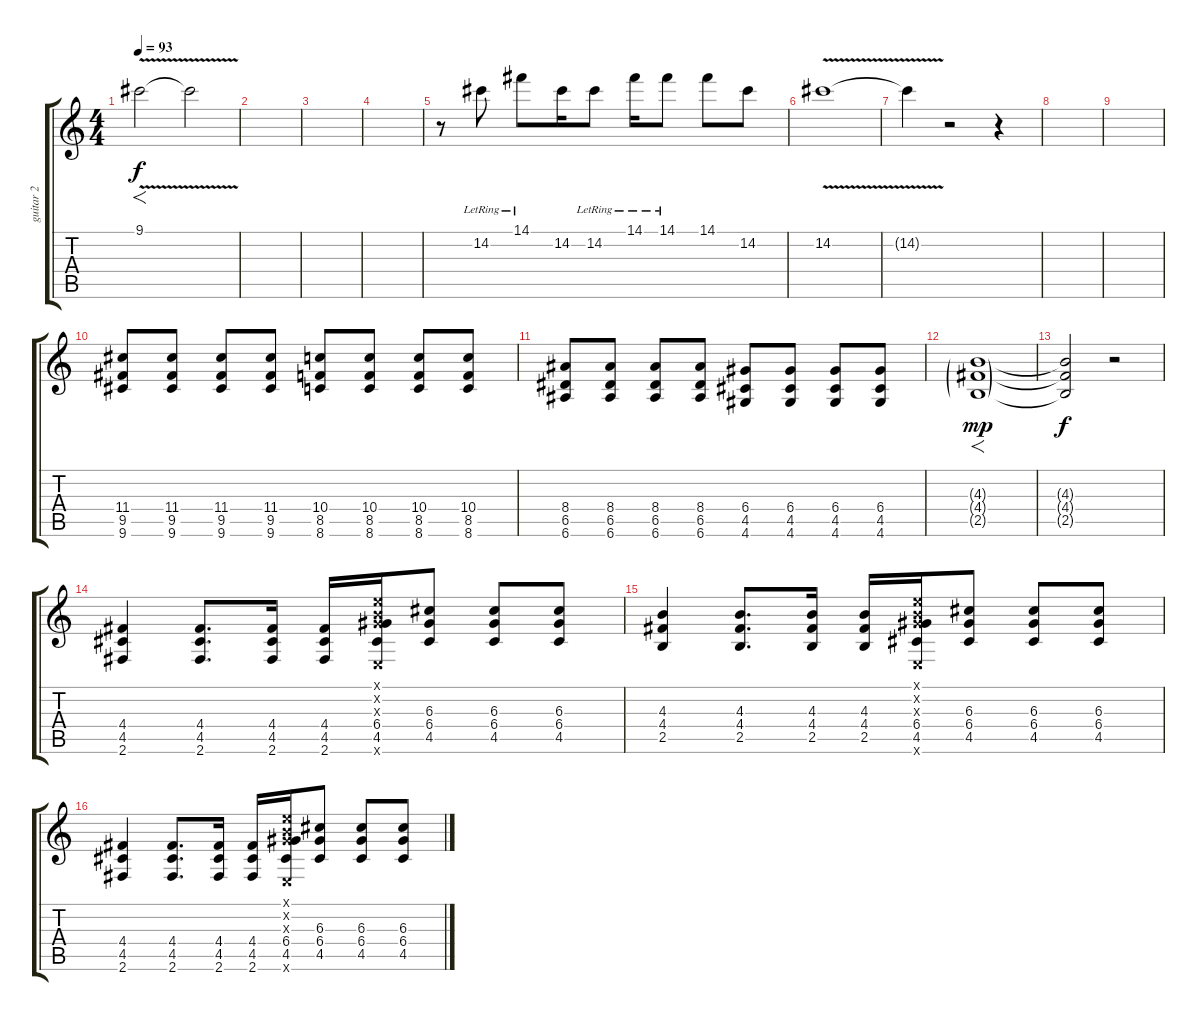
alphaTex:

\track ("guitar 2" "guitar 2") {instrument distortionguitar}
\staff {score tabs}
\tuning (E4 B3 G3 D3 A2 E2) {hide}
\ts (4 4)
\tempo 93
\clef g2
\ks c
9.1{v}.2{f dy f volume 16 instrument guitarharmonics} 9.1{t}.2{volume 0} |
|
|
|
r.8{volume 7 instrument distortionguitar} 14.2{lr}.8 14.1{lr}.8 14.2.16 14.2{lr}.8 14.1{lr}.16 14.1{lr}.8 14.1.8 14.2.8 |
14.2{v}.1{volume 0 instrument distortionguitar} |
14.2{t}.4 r.2 r.4{volume 16} |
|
|
(11.4 9.5 9.6).8{volume 8 instrument acousticguitarsteel} (11.4 9.5 9.6).8 (11.4 9.5 9.6).8 (11.4 9.5 9.6).8 (10.4 8.5 8.6).8 (10.4 8.5 8.6).8 (10.4 8.5 8.6).8 (10.4 8.5 8.6).8 |
(8.4 6.5 6.6).8 (8.4 6.5 6.6).8 (8.4 6.5 6.6).8 (8.4 6.5 6.6).8 (6.4 4.5 4.6).8 (6.4 4.5 4.6).8 (6.4 4.5 4.6).8 (6.4 4.5 4.6).8 |
(4.3{g} 4.4{g} 2.5{g}).1{f dy mp volume 16 instrument distortionguitar} |
(4.3{t} 4.4{t} 2.5{t}).2{dy f volume 0} r.2 |
(4.4 4.5 2.6).4{volume 16 instrument distortionguitar} (4.4 4.5 2.6).8{d} (4.4 4.5 2.6).16 (4.4 4.5 2.6).16 (0.1{x} 0.2{x} 0.3{x} 6.4 4.5 0.6{x}).16 (6.3 6.4 4.5).8 (6.3 6.4 4.5).8 (6.3 6.4 4.5).8 |
(4.3 4.4 2.5).4 (4.3 4.4 2.5).8{d} (4.3 4.4 2.5).16 (4.3 4.4 2.5).16 (0.1{x} 0.2{x} 0.3{x} 6.4 4.5 0.6{x}).16 (6.3 6.4 4.5).8 (6.3 6.4 4.5).8 (6.3 6.4 4.5).8 |
(4.4 4.5 2.6).4 (4.4 4.5 2.6).8{d} (4.4 4.5 2.6).16 (4.4 4.5 2.6).16 (0.1{x} 0.2{x} 0.3{x} 6.4 4.5 0.6{x}).16 (6.3 6.4 4.5).8 (6.3 6.4 4.5).8 (6.3 6.4 4.5).8
